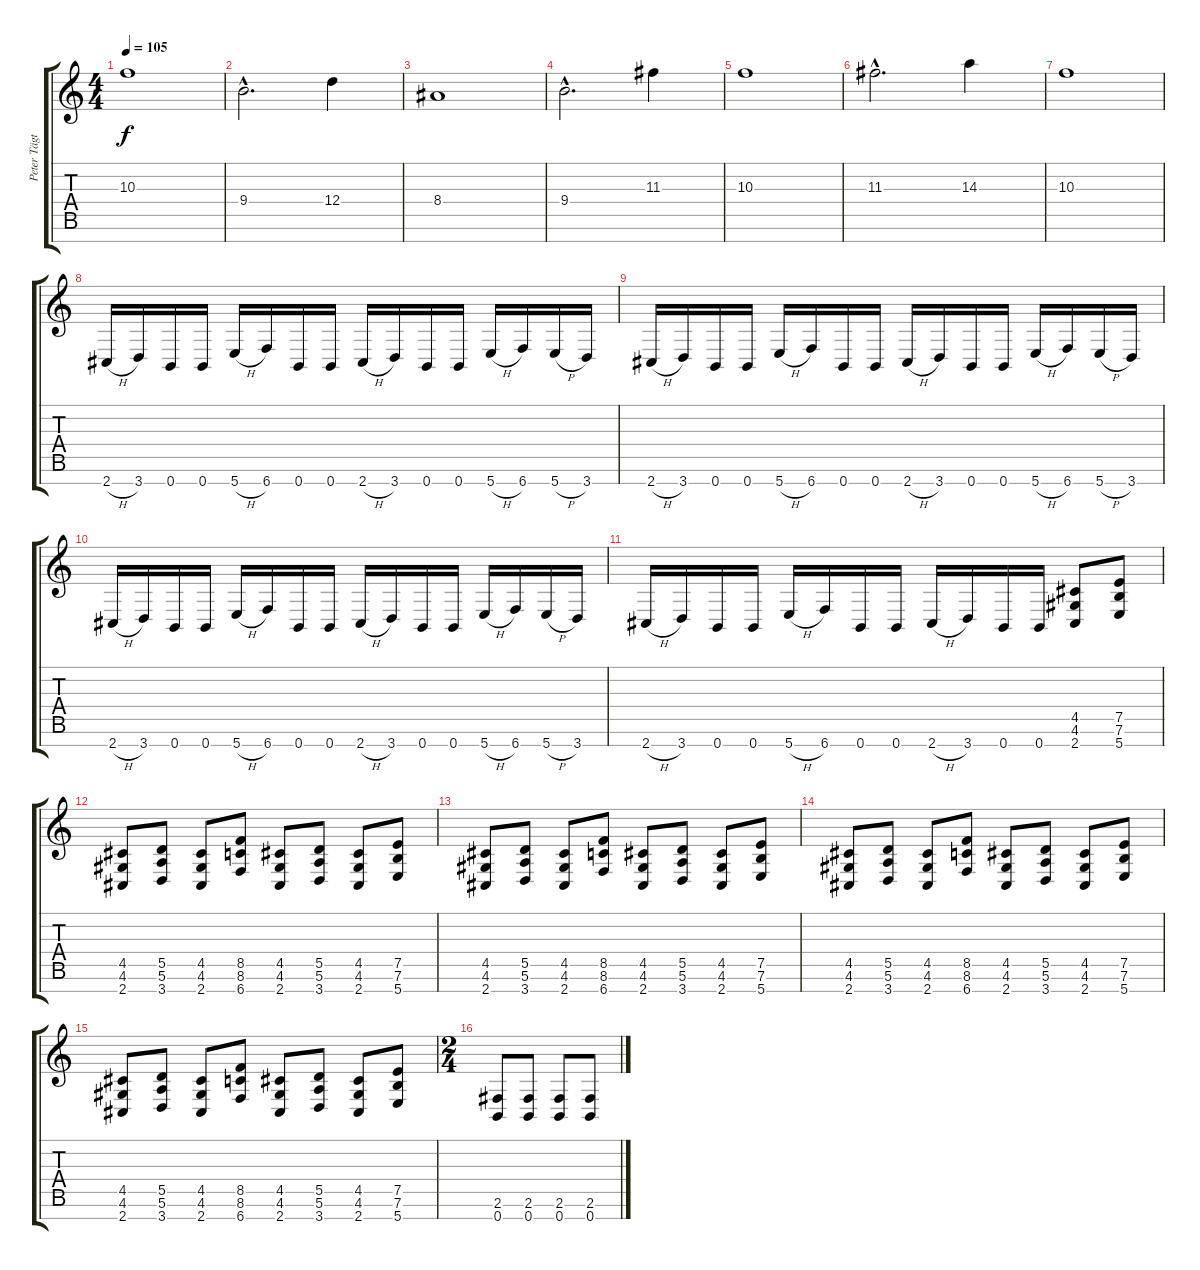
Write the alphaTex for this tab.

\track ("Peter Tägtgren" "Peter Tägt") {instrument distortionguitar}
\staff {score tabs}
\tuning (E4 B3 G3 D3 A2 E2 B1) {hide}
\ts (4 4)
\tempo 105
\clef g2
\ks c
10.3.1{dy f} |
9.4{hac}.2{d} 12.4.4 |
8.4.1 |
9.4{hac}.2{d} 11.3.4 |
10.3.1 |
11.3{hac}.2{d} 14.3.4 |
10.3.1 |
2.7{h}.16 3.7.16 0.7.16 0.7.16 5.7{h}.16 6.7.16 0.7.16 0.7.16 2.7{h}.16 3.7.16 0.7.16 0.7.16 5.7{h}.16 6.7.16 5.7{h}.16 3.7.16 |
2.7{h}.16 3.7.16 0.7.16 0.7.16 5.7{h}.16 6.7.16 0.7.16 0.7.16 2.7{h}.16 3.7.16 0.7.16 0.7.16 5.7{h}.16 6.7.16 5.7{h}.16 3.7.16 |
2.7{h}.16 3.7.16 0.7.16 0.7.16 5.7{h}.16 6.7.16 0.7.16 0.7.16 2.7{h}.16 3.7.16 0.7.16 0.7.16 5.7{h}.16 6.7.16 5.7{h}.16 3.7.16 |
2.7{h}.16 3.7.16 0.7.16 0.7.16 5.7{h}.16 6.7.16 0.7.16 0.7.16 2.7{h}.16 3.7.16 0.7.16 0.7.16 (4.5 4.6 2.7).8 (7.5 7.6 5.7).8 |
(4.5 4.6 2.7).8 (5.5 5.6 3.7).8 (4.5 4.6 2.7).8 (8.5 8.6 6.7).8 (4.5 4.6 2.7).8 (5.5 5.6 3.7).8 (4.5 4.6 2.7).8 (7.5 7.6 5.7).8 |
(4.5 4.6 2.7).8 (5.5 5.6 3.7).8 (4.5 4.6 2.7).8 (8.5 8.6 6.7).8 (4.5 4.6 2.7).8 (5.5 5.6 3.7).8 (4.5 4.6 2.7).8 (7.5 7.6 5.7).8 |
(4.5 4.6 2.7).8 (5.5 5.6 3.7).8 (4.5 4.6 2.7).8 (8.5 8.6 6.7).8 (4.5 4.6 2.7).8 (5.5 5.6 3.7).8 (4.5 4.6 2.7).8 (7.5 7.6 5.7).8 |
(4.5 4.6 2.7).8 (5.5 5.6 3.7).8 (4.5 4.6 2.7).8 (8.5 8.6 6.7).8 (4.5 4.6 2.7).8 (5.5 5.6 3.7).8 (4.5 4.6 2.7).8 (7.5 7.6 5.7).8 |
\ts (2 4)
(2.6 0.7).8 (2.6 0.7).8 (2.6 0.7).8 (2.6 0.7).8
